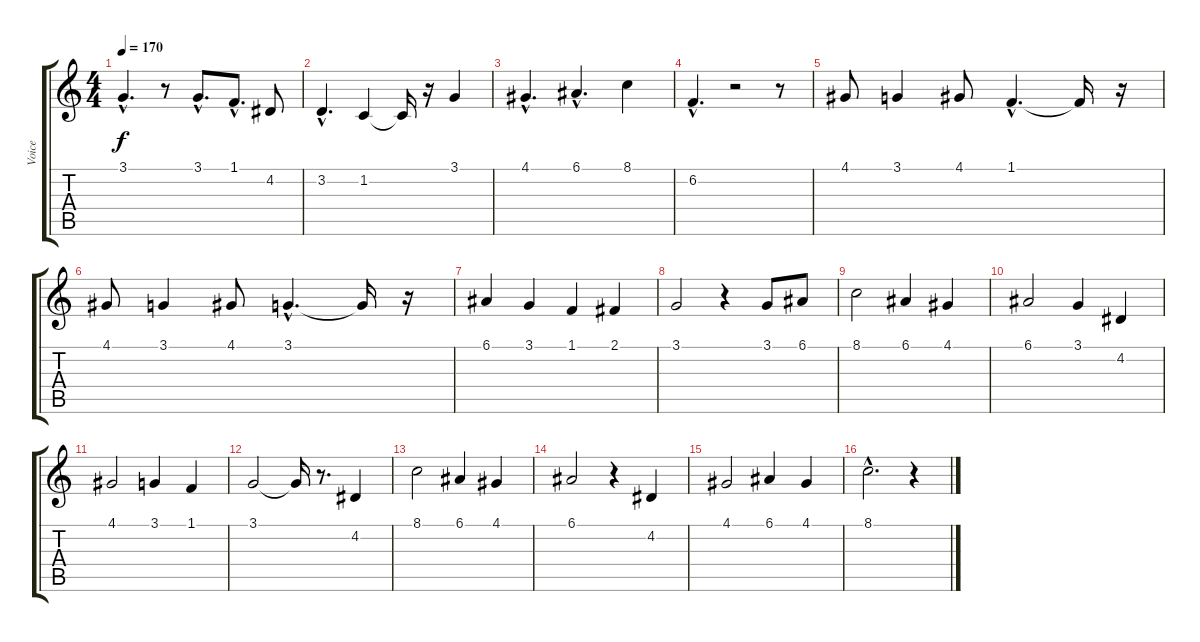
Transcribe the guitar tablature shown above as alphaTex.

\track ("Voice" "Voice") {instrument lead6voice}
\staff {score tabs}
\tuning (E4 B3 G3 D3 A2 E2) {hide}
\ts (4 4)
\tempo 170
\clef g2
\ks c
3.1{hac}.4{d dy f} r.8 3.1{hac}.8{d} 1.1{hac}.8{d} 4.2.8 |
3.2{hac}.4{d} 1.2.4 1.2{t}.16 r.16 3.1.4 |
4.1{hac}.4{d} 6.1{hac}.4{d} 8.1.4 |
6.2{hac}.4{d} r.2 r.8 |
4.1.8 3.1.4 4.1.8 1.1{hac}.4{d} 1.1{t}.16 r.16 |
4.1.8 3.1.4 4.1.8 3.1{hac}.4{d} 3.1{t}.16 r.16 |
6.1.4 3.1.4 1.1.4 2.1.4 |
3.1.2 r.4 3.1.8 6.1.8 |
8.1.2 6.1.4 4.1.4 |
6.1.2 3.1.4 4.2.4 |
4.1.2 3.1.4 1.1.4 |
3.1.2 3.1{t}.16 r.8{d} 4.2.4 |
8.1.2 6.1.4 4.1.4 |
6.1.2 r.4 4.2.4 |
4.1.2 6.1.4 4.1.4 |
8.1{hac}.2{d} r.4
